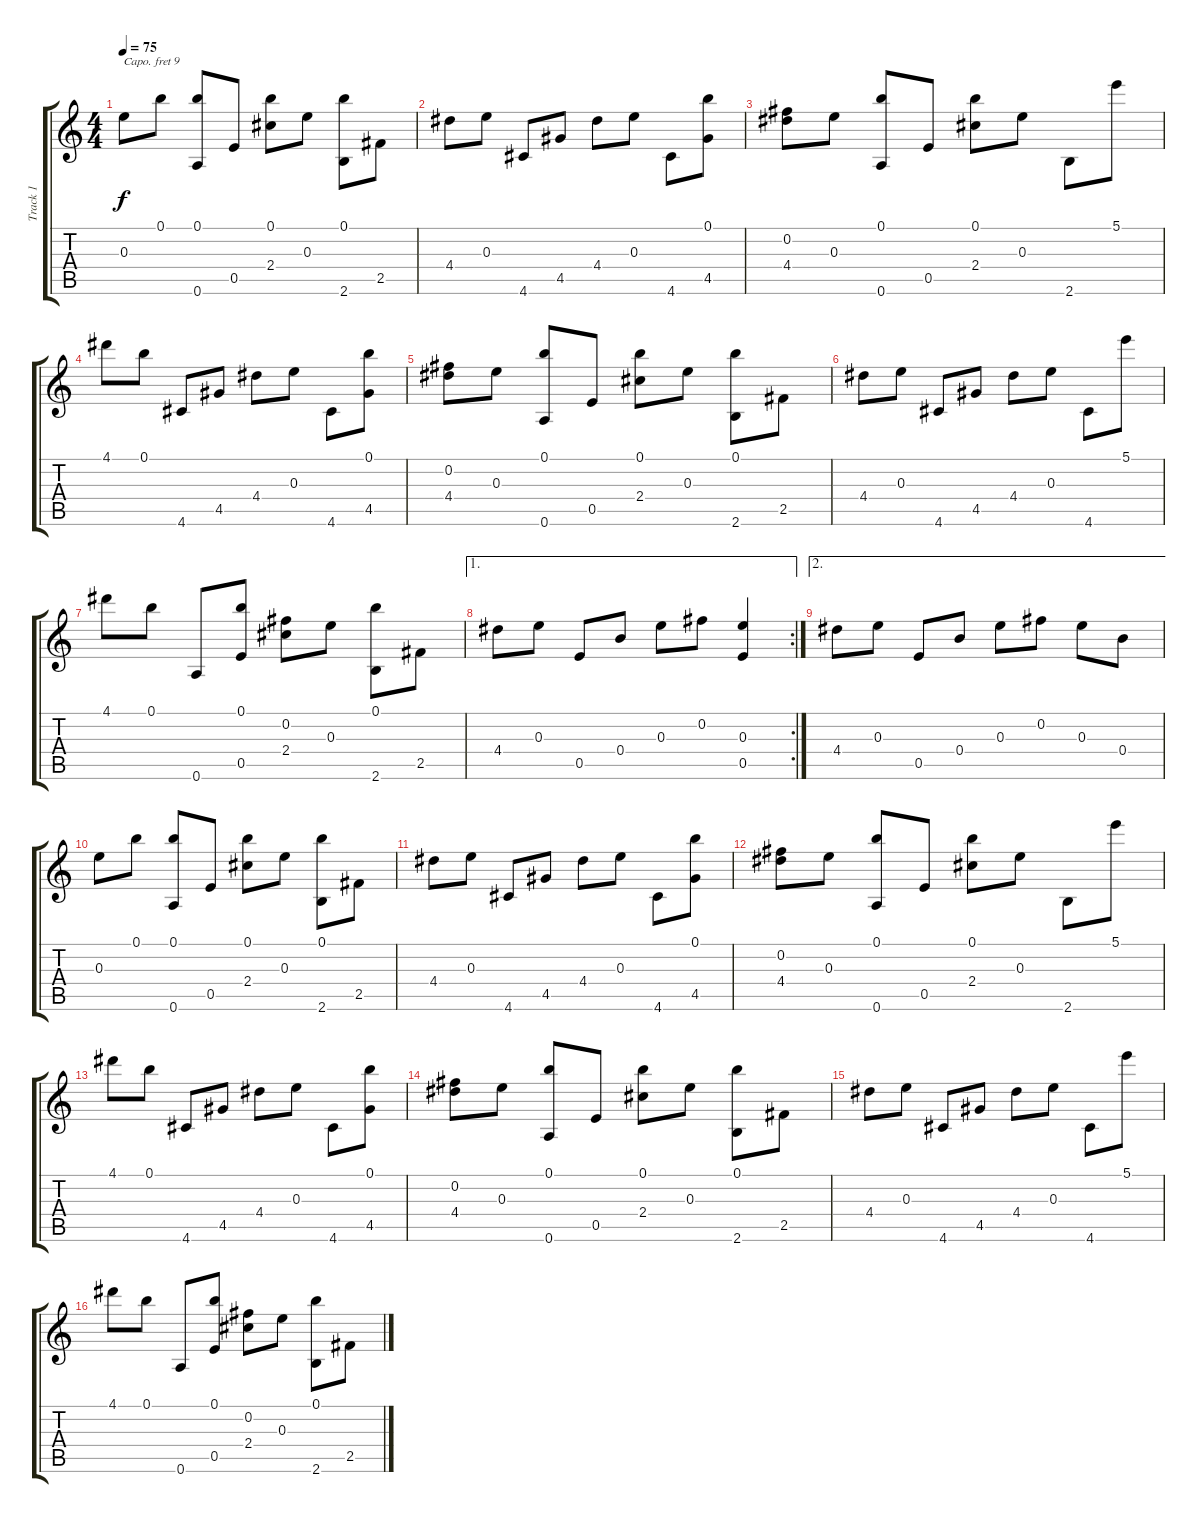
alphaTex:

\track ("Track 1" "Track 1") {instrument acousticguitarsteel}
\staff {score tabs}
\capo 9
\tuning (D4 A3 G3 D3 G2 C2) {hide}
\ts (4 4)
\tempo 75
\clef g2
\ks c
0.3.8{dy f} 0.1.8 (0.1 0.6).8 0.5.8 (0.1 2.4).8 0.3.8 (0.1 2.6).8 2.5.8 |
4.4.8 0.3.8 4.6.8 4.5.8 4.4.8 0.3.8 4.6.8 (0.1 4.5).8 |
(0.2 4.4).8 0.3.8 (0.1 0.6).8 0.5.8 (0.1 2.4).8 0.3.8 2.6.8 5.1.8 |
4.1.8 0.1.8 4.6.8 4.5.8 4.4.8 0.3.8 4.6.8 (0.1 4.5).8 |
(0.2 4.4).8 0.3.8 (0.1 0.6).8 0.5.8 (0.1 2.4).8 0.3.8 (0.1 2.6).8 2.5.8 |
4.4.8 0.3.8 4.6.8 4.5.8 4.4.8 0.3.8 4.6.8 5.1.8 |
4.1.8 0.1.8 0.6.8 (0.1 0.5).8 (0.2 2.4).8 0.3.8 (0.1 2.6).8 2.5.8 |
\ae 1
\rc 2
4.4.8 0.3.8 0.5.8 0.4.8 0.3.8 0.2.8 (0.3 0.5).4 |
\ae 2
4.4.8 0.3.8 0.5.8 0.4.8 0.3.8 0.2.8 0.3.8 0.4.8 |
0.3.8 0.1.8 (0.1 0.6).8 0.5.8 (0.1 2.4).8 0.3.8 (0.1 2.6).8 2.5.8 |
4.4.8 0.3.8 4.6.8 4.5.8 4.4.8 0.3.8 4.6.8 (0.1 4.5).8 |
(0.2 4.4).8 0.3.8 (0.1 0.6).8 0.5.8 (0.1 2.4).8 0.3.8 2.6.8 5.1.8 |
4.1.8 0.1.8 4.6.8 4.5.8 4.4.8 0.3.8 4.6.8 (0.1 4.5).8 |
(0.2 4.4).8 0.3.8 (0.1 0.6).8 0.5.8 (0.1 2.4).8 0.3.8 (0.1 2.6).8 2.5.8 |
4.4.8 0.3.8 4.6.8 4.5.8 4.4.8 0.3.8 4.6.8 5.1.8 |
4.1.8 0.1.8 0.6.8 (0.1 0.5).8 (0.2 2.4).8 0.3.8 (0.1 2.6).8 2.5.8
